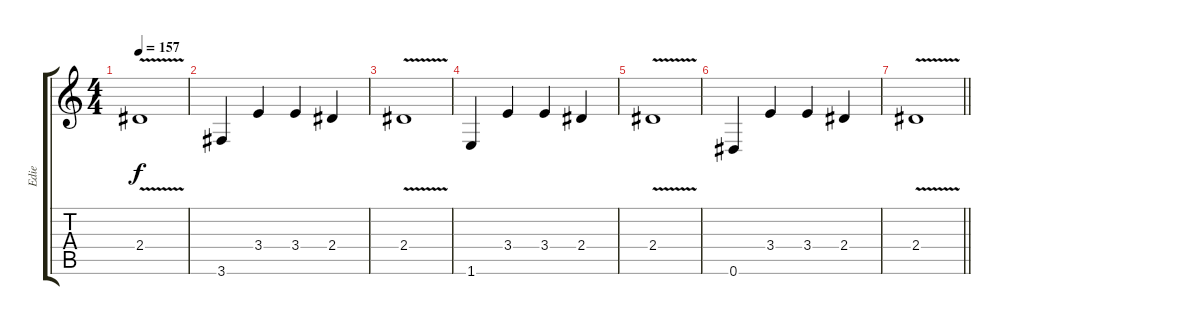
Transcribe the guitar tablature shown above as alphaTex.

\track ("Edie" "Edie") {instrument distortionguitar}
\staff {score tabs}
\tuning (Eb4 Bb3 Gb3 Db3 Ab2 Eb2) {hide}
\ts (4 4)
\tempo 157
\clef g2
\ks c
2.4{v}.1{dy f} |
3.6.4 3.4.4 3.4.4 2.4.4 |
2.4{v}.1 |
1.6.4 3.4.4 3.4.4 2.4.4 |
2.4{v}.1 |
0.6.4 3.4.4 3.4.4 2.4.4 |
\barLineRight lightlight
2.4{v}.1
